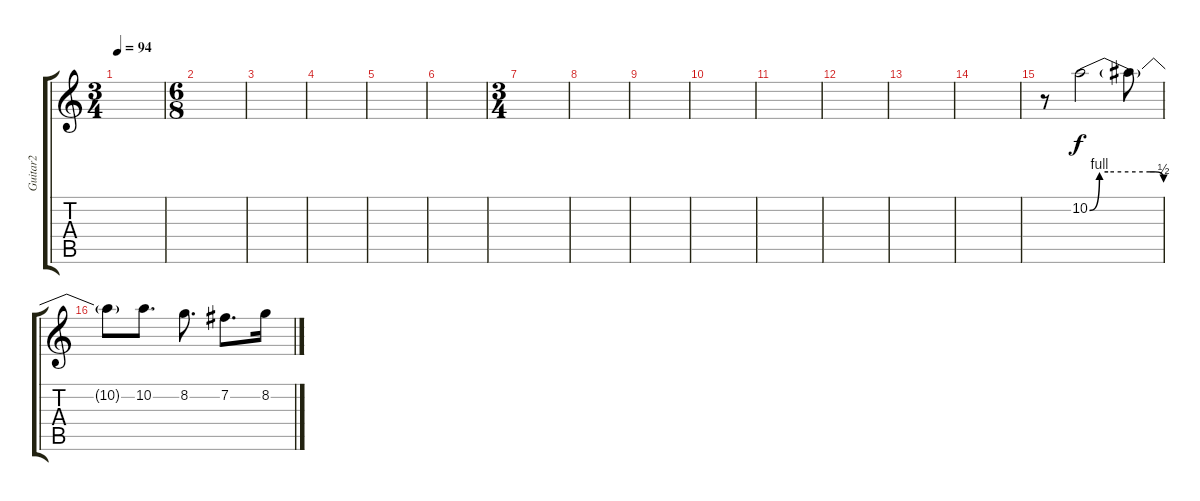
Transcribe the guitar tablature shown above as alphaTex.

\track ("Guitar2" "Guitar2") {instrument overdrivenguitar}
\staff {score tabs}
\tuning (E4 B3 G3 D3 A2 E2) {hide}
\ts (3 4)
\tempo 94
\clef g2
\ks c
|
\ts (6 8)
|
|
|
|
|
\ts (3 4)
|
|
|
|
|
|
|
|
r.8 10.2{be (custom 0 0 8 4 15 4 49 4 53 4 60 2)}.2{balance 4} 10.2{t}.8 |
10.2{t}.8 10.2.8{d} 8.2.8{d} 7.2.8{d} 8.2.16
